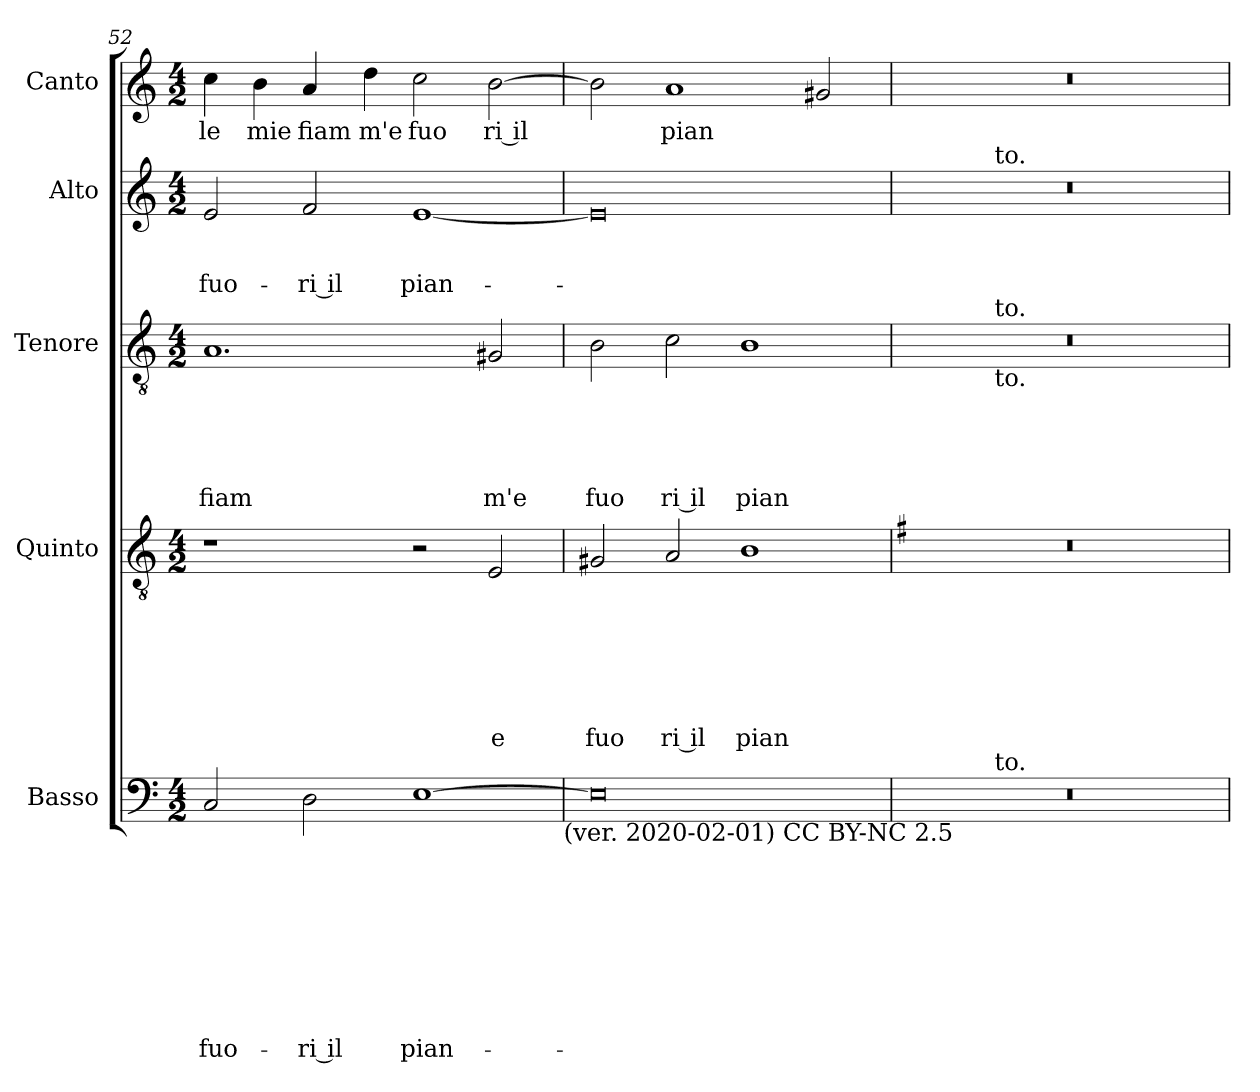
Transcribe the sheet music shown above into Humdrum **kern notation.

**kern	**text	**text	**text	**text	**text	**text	**text	**text	**text	**kern	**text	**text	**text	**text	**text	**text	**text	**kern	**text	**text	**text	**text	**text	**kern	**text	**text	**text	**kern	**text
*part5	*part5	*part5	*part5	*part5	*part5	*part5	*part5	*part5	*part5	*part4	*part4	*part4	*part4	*part4	*part4	*part4	*part4	*part3	*part3	*part3	*part3	*part3	*part3	*part2	*part2	*part2	*part2	*part1	*part1
*staff5	*staff5	*staff5	*staff5	*staff5	*staff5	*staff5	*staff5	*staff5	*staff5	*staff4	*staff4	*staff4	*staff4	*staff4	*staff4	*staff4	*staff4	*staff3	*staff3	*staff3	*staff3	*staff3	*staff3	*staff2	*staff2	*staff2	*staff2	*staff1	*staff1
*I"Basso	*	*	*	*	*	*	*	*	*	*I"Quinto	*	*	*	*	*	*	*	*I"Tenore	*	*	*	*	*	*I"Alto	*	*	*	*I"Canto	*
*I'Basso	*	*	*	*	*	*	*	*	*	*I'Quinto	*	*	*	*	*	*	*	*I'Tenore	*	*	*	*	*	*I'Alto	*	*	*	*I'Canto	*
*clefF4	*	*	*	*	*	*	*	*	*	*clefGv2	*	*	*	*	*	*	*	*clefGv2	*	*	*	*	*	*clefG2	*	*	*	*clefG2	*
*k[]	*	*	*	*	*	*	*	*	*	*k[]	*	*	*	*	*	*	*	*k[]	*	*	*	*	*	*k[]	*	*	*	*k[]	*
*C:	*	*	*	*	*	*	*	*	*	*C:	*	*	*	*	*	*	*	*C:	*	*	*	*	*	*C:	*	*	*	*C:	*
*M4/2	*	*	*	*	*	*	*	*	*	*M4/2	*	*	*	*	*	*	*	*M4/2	*	*	*	*	*	*M4/2	*	*	*	*M4/2	*
=52	=52	=52	=52	=52	=52	=52	=52	=52	=52	=52	=52	=52	=52	=52	=52	=52	=52	=52	=52	=52	=52	=52	=52	=52	=52	=52	=52	=52	=52
!	!	!	!	!	!	!	!	!	!LO:LY:b	!	!	!	!	!	!	!	!	!	!	!	!	!	!LO:LY:b	!	!	!	!LO:LY:b	!	!LO:LY:b
2C/	.	.	.	.	.	.	.	.	fuo-	1r	.	.	.	.	.	.	.	1.A	.	.	.	.	fiam	2e/	.	.	fuo-	4cc\	le
!	!	!	!	!	!	!	!	!	!	!	!	!	!	!	!	!	!	!	!	!	!	!	!	!	!	!	!	!	!LO:LY:b
.	.	.	.	.	.	.	.	.	.	.	.	.	.	.	.	.	.	.	.	.	.	.	.	.	.	.	.	4b\	mie
!	!	!	!	!	!	!	!	!	!LO:LY:b:rj	!	!	!	!	!	!	!	!	!	!	!	!	!	!	!	!	!	!LO:LY:b:rj	!	!LO:LY:b
2D\	.	.	.	.	.	.	.	.	-ri il	.	.	.	.	.	.	.	.	.	.	.	.	.	.	2f/	.	.	-ri il	4a/	fiam
!	!	!	!	!	!	!	!	!	!	!	!	!	!	!	!	!	!	!	!	!	!	!	!	!	!	!	!	!	!LO:LY:b
.	.	.	.	.	.	.	.	.	.	.	.	.	.	.	.	.	.	.	.	.	.	.	.	.	.	.	.	4dd\	m'e
!	!	!	!	!	!	!	!	!	!LO:LY:b	!	!	!	!	!	!	!	!	!	!	!	!	!	!	!	!	!	!LO:LY:b	!	!LO:LY:b
[>1E	.	.	.	.	.	.	.	.	pian-	2r	.	.	.	.	.	.	.	.	.	.	.	.	.	[<1e	.	.	pian-	2cc\	fuo
!	!	!	!	!	!	!	!	!	!	!	!	!	!	!	!	!	!LO:LY:b	!	!	!	!	!	!LO:LY:b	!	!	!	!	!	!LO:LY:b
.	.	.	.	.	.	.	.	.	.	2E/	.	.	.	.	.	.	e	2G#X/	.	.	.	.	m'e	.	.	.	.	[>2b\	ri il
!LO:TX:b:t=(ver. 2020-02-01) CC BY-NC 2.5	!	!	!	!	!	!	!	!	!	!	!	!	!	!	!	!	!	!	!	!	!	!	!	!	!	!	!	!	!
=53	=53	=53	=53	=53	=53	=53	=53	=53	=53	=53	=53	=53	=53	=53	=53	=53	=53	=53	=53	=53	=53	=53	=53	=53	=53	=53	=53	=53	=53
!	!	!	!	!	!	!	!	!	!	!	!	!	!	!	!	!	!LO:LY:b	!	!	!	!	!	!LO:LY:b	!	!	!	!	!	!
0E]	.	.	.	.	.	.	.	.	.	2G#X/	.	.	.	.	.	.	fuo	2B\	.	.	.	.	fuo	0e]	.	.	.	2b\]	.
!	!	!	!	!	!	!	!	!	!	!	!	!	!	!	!	!	!LO:LY:b:rj	!	!	!	!	!	!LO:LY:b:rj	!	!	!	!	!	!LO:LY:b
.	.	.	.	.	.	.	.	.	.	2A/	.	.	.	.	.	.	ri il	2c\	.	.	.	.	ri il	.	.	.	.	1a	pian
!	!	!	!	!	!	!	!	!	!	!	!	!	!	!	!	!	!LO:LY:b	!	!	!	!	!	!LO:LY:b	!	!	!	!	!	!
.	.	.	.	.	.	.	.	.	.	1B	.	.	.	.	.	.	pian	1B	.	.	.	.	pian	.	.	.	.	.	.
.	.	.	.	.	.	.	.	.	.	.	.	.	.	.	.	.	.	.	.	.	.	.	.	.	.	.	.	2g#X/	.
=54	=54	=54	=54	=54	=54	=54	=54	=54	=54	=54	=54	=54	=54	=54	=54	=54	=54	=54	=54	=54	=54	=54	=54	=54	=54	=54	=54	=54	=54
*	*	*	*	*	*	*	*	*	*	*k[f#]	*	*	*	*	*	*	*	*	*	*	*	*	*	*	*	*	*	*	*
*	*	*	*	*	*	*	*	*	*	*G:	*	*	*	*	*	*	*	*	*	*	*	*	*	*	*	*	*	*	*
*^	*	*	*	*	*	*	*	*	*	*	*	*	*	*	*	*	*	*^	*	*	*	*	*	*^	*	*	*	*	*
0r	4ryy	.	.	.	.	.	.	.	.	.	0r	.	.	.	.	.	.	.	0r	4ryy	.	.	.	.	.	0r	4ryy	.	.	.	0r	.
.	16.ryy	.	.	.	.	.	.	.	.	.	.	.	.	.	.	.	.	.	.	16.ryy	.	.	.	.	.	.	16.ryy	.	.	.	.	.
!	!	!	!	!	!	!	!	!	!	!	!	!	!	!	!	!	!	!	!	!	!	!	!	!	!	!	!LO:TX:a:t=to.	!	!	!	!	!
!	!	!	!	!	!	!	!	!	!	!	!	!	!	!	!	!	!	!	!	!LO:TX:b:t=to.	!	!	!	!	!	!	!	!	!	!	!	!
!	!	!	!	!	!	!	!	!	!	!	!	!	!	!	!	!	!	!	!	!LO:TX:a:t=to.	!	!	!	!	!	!	!	!	!	!	!	!
!	!LO:TX:a:t=to.	!	!	!	!	!	!	!	!	!	!	!	!	!	!	!	!	!	!	!	!	!	!	!	!	!	!	!	!	!	!	!
.	1ryy	.	.	.	.	.	.	.	.	.	.	.	.	.	.	.	.	.	.	1ryy	.	.	.	.	.	.	1ryy	.	.	.	.	.
.	2ryy	.	.	.	.	.	.	.	.	.	.	.	.	.	.	.	.	.	.	2ryy	.	.	.	.	.	.	2ryy	.	.	.	.	.
.	8ryy	.	.	.	.	.	.	.	.	.	.	.	.	.	.	.	.	.	.	8ryy	.	.	.	.	.	.	8ryy	.	.	.	.	.
.	32ryy	.	.	.	.	.	.	.	.	.	.	.	.	.	.	.	.	.	.	32ryy	.	.	.	.	.	.	32ryy	.	.	.	.	.
*	*	*	*	*	*	*	*	*	*	*	*	*	*	*	*	*	*	*	*v	*v	*	*	*	*	*	*	*	*	*	*	*	*
*v	*v	*	*	*	*	*	*	*	*	*	*	*	*	*	*	*	*	*	*	*	*	*	*	*	*v	*v	*	*	*	*	*
=!	=!	=!	=!	=!	=!	=!	=!	=!	=!	=!	=!	=!	=!	=!	=!	=!	=!	=!	=!	=!	=!	=!	=!	=!	=!	=!	=!	=!	=!
*-	*-	*-	*-	*-	*-	*-	*-	*-	*-	*-	*-	*-	*-	*-	*-	*-	*-	*-	*-	*-	*-	*-	*-	*-	*-	*-	*-	*-	*-
